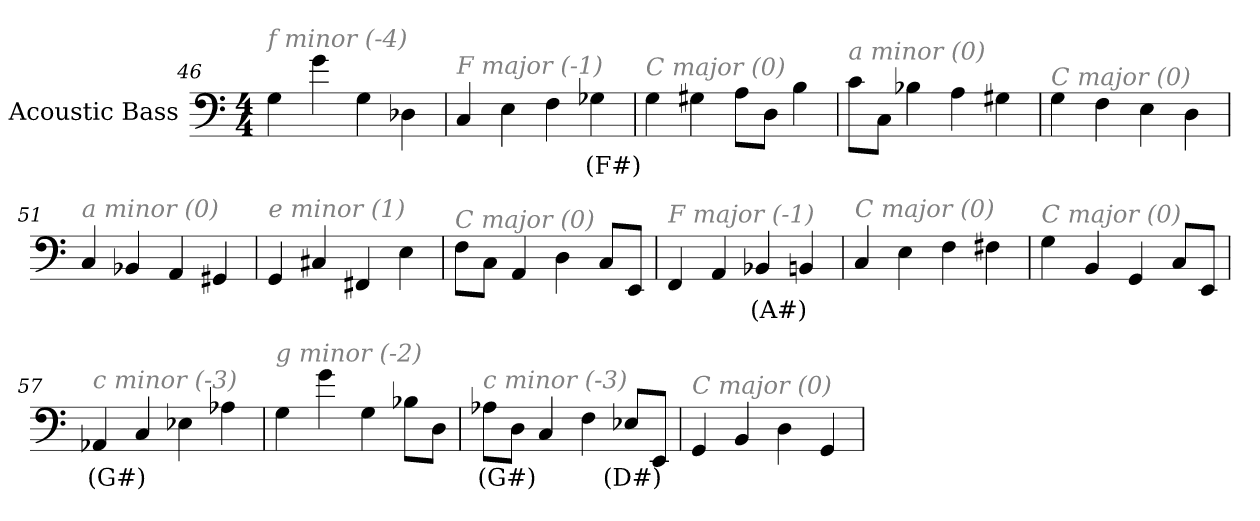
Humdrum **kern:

**kern	**text
*part1	*part1
*staff1	*staff1
*I"Acoustic Bass	*
*clefF4	*
*ITrd7c12	*
*k[]	*
*C:	*
*M4/4	*
=46	=46
!LO:TX:i:color=#808080:t=f minor (-4)	!
4GG	.
4G	.
4GG	.
4DD-X	.
=47	=47
!LO:TX:i:color=#808080:t=F major (-1)	!
4CC	.
4EE	.
4FF	.
4GG-Xi	(F#)
=48	=48
!LO:TX:i:color=#808080:t=C major (0)	!
4GG	.
4GG#X	.
8AAL	.
8DDJ	.
4BB	.
=49	=49
!LO:TX:i:color=#808080:t=a minor (0)	!
8CL	.
8CCJ	.
4BB-X	.
4AA	.
4GG#X	.
=50	=50
!LO:TX:i:color=#808080:t=C major (0)	!
4GG	.
4FF	.
4EE	.
4DD	.
=51	=51
!LO:TX:i:color=#808080:t=a minor (0)	!
4CC	.
4BBB-X	.
4AAA	.
4GGG#X	.
=52	=52
!LO:TX:i:color=#808080:t=e minor (1)	!
4GGG	.
4CC#X	.
4FFF#X	.
4EE	.
=53	=53
!LO:TX:i:color=#808080:t=C major (0)	!
8FFL	.
8CCJ	.
4AAA	.
4DD	.
8CCL	.
8EEEJ	.
=54	=54
!LO:TX:i:color=#808080:t=F major (-1)	!
4FFF	.
4AAA	.
4BBB-Xi	(A#)
4BBB	.
=55	=55
!LO:TX:i:color=#808080:t=C major (0)	!
4CC	.
4EE	.
4FF	.
4FF#X	.
=56	=56
!LO:TX:i:color=#808080:t=C major (0)	!
4GG	.
4BBB	.
4GGG	.
8CCL	.
8EEEJ	.
=57	=57
!LO:TX:i:color=#808080:t=c minor (-3)	!
4AAA-Xi	(G#)
4CC	.
4EE-X	.
4AA-X	.
=58	=58
!LO:TX:i:color=#808080:t=g minor (-2)	!
4GG	.
4G	.
4GG	.
8BB-XL	.
8DDJ	.
=59	=59
!LO:TX:i:color=#808080:t=c minor (-3)	!
8AA-XiL	(G#)
8DDJ	.
4CC	.
4FF	.
8EE-XiL	(D#)
8EEEJ	.
=60	=60
!LO:TX:i:color=#808080:t=C major (0)	!
4GGG	.
4BBB	.
4DD	.
4GGG	.
=	=
*-	*-
